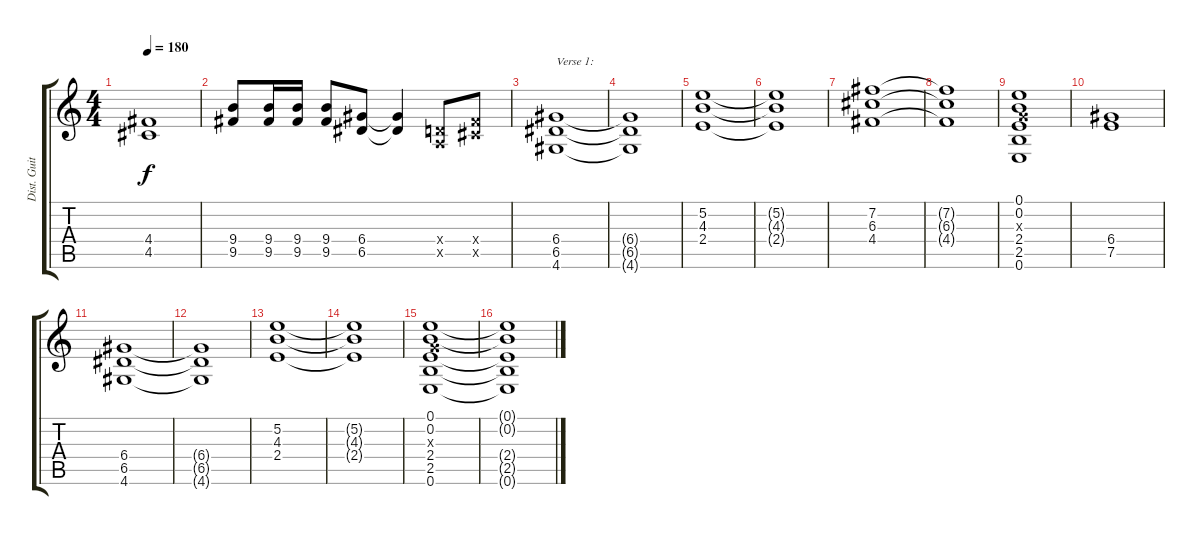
\track ("Dist. Guitar 2" "Dist. Guit") {instrument overdrivenguitar}
\staff {score tabs}
\tuning (E4 B3 G3 D3 A2 E2) {hide}
\ts (4 4)
\tempo 180
\clef g2
\ks c
(4.4 4.5).1{dy f} |
(9.4 9.5).8 (9.4 9.5).16 (9.4 9.5).16 (9.4 9.5).8 (6.4 6.5).8 (6.4{t} 6.5{t}).4 (0.4{x} 0.5{x}).8 (4.4{x} 4.5{x}).8 |
(6.4 6.5 4.6).1{txt "Verse 1:"} |
(6.4{t} 6.5{t} 4.6{t}).1 |
(5.2 4.3 2.4).1 |
(5.2{t} 4.3{t} 2.4{t}).1 |
(7.2 6.3 4.4).1 |
(7.2{t} 6.3{t} 4.4{t}).1 |
(0.1 0.2 0.3{x} 2.4 2.5 0.6).1 |
(6.4 7.5).1 |
(6.4 6.5 4.6).1 |
(6.4{t} 6.5{t} 4.6{t}).1 |
(5.2 4.3 2.4).1 |
(5.2{t} 4.3{t} 2.4{t}).1 |
(0.1 0.2 0.3{x} 2.4 2.5 0.6).1 |
(0.1{t} 0.2{t} 2.4{t} 2.5{t} 0.6{t}).1
